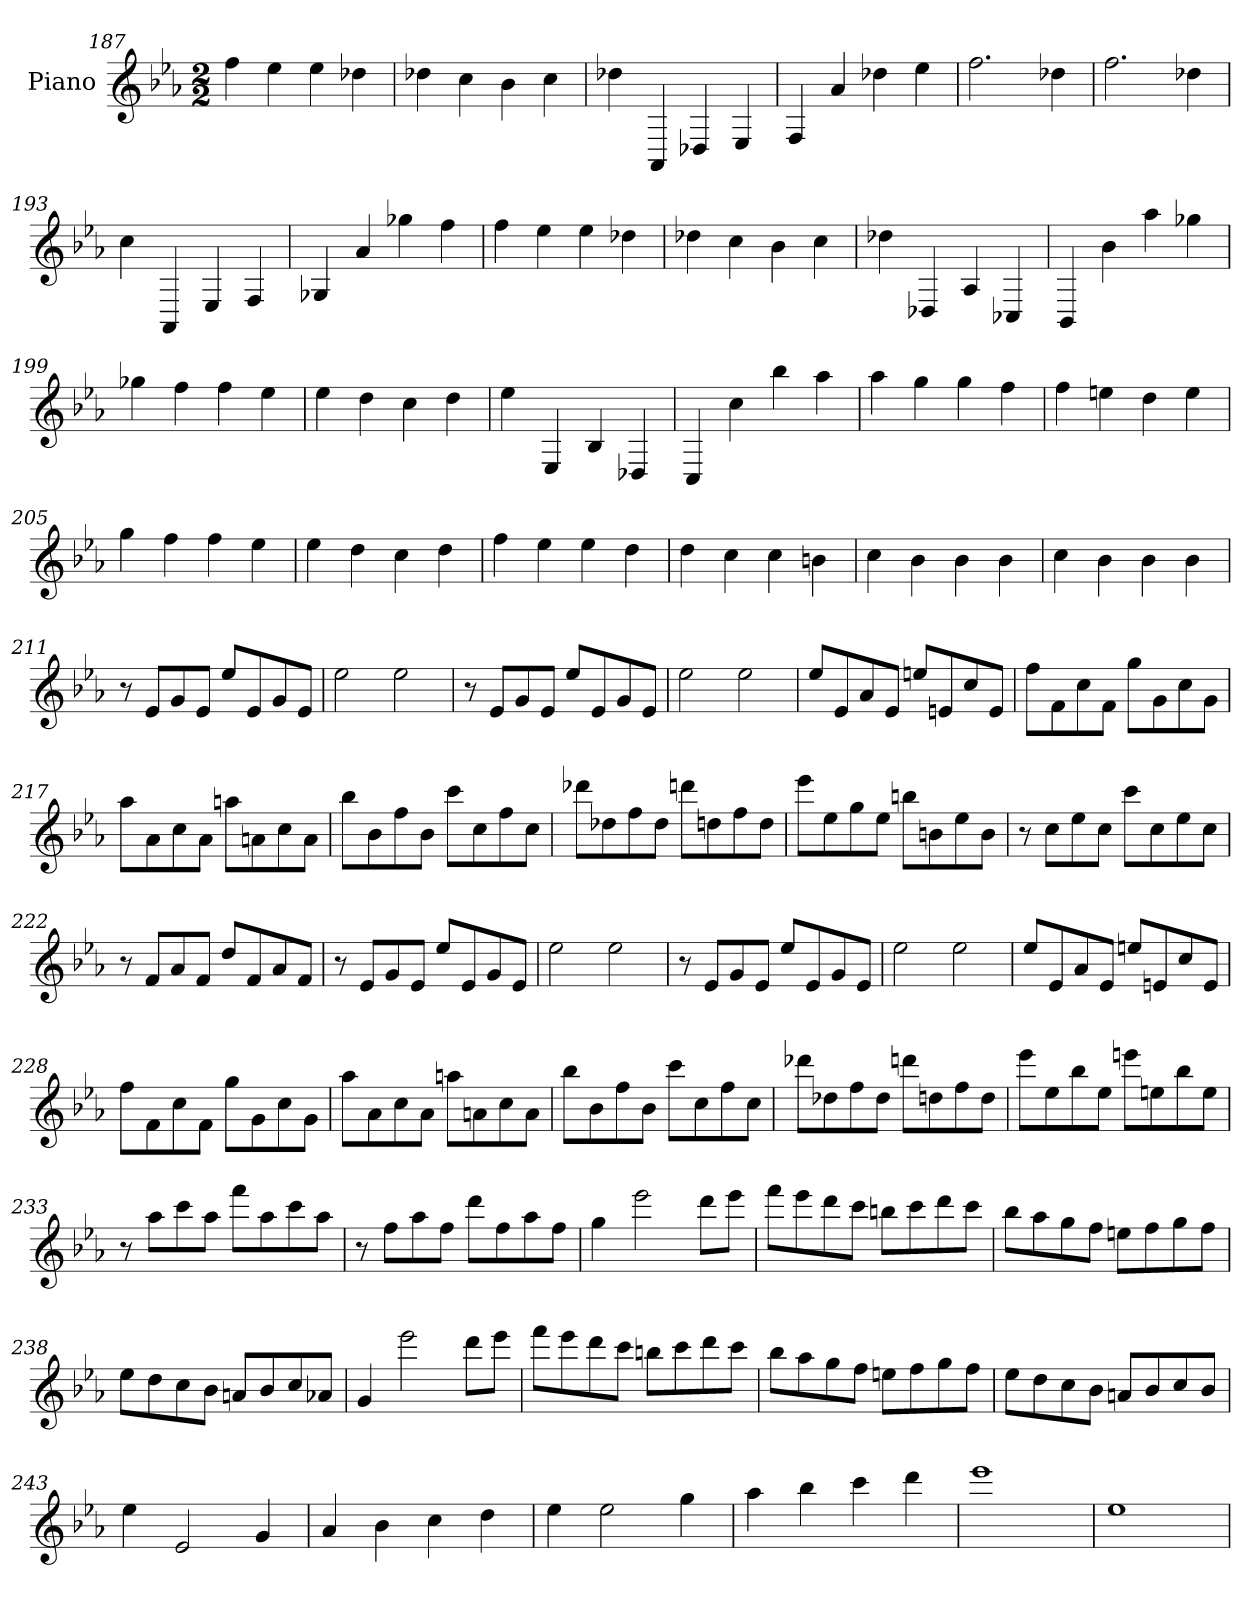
**kern
*part1
*staff1
*I"Piano
*I'Pno
*clefG2
*k[b-e-a-]
*c:
*M2/2
=187
4ff
4ee-
4ee-
4dd-X
=188
4dd-X
4cc
4b-
4cc
=189
4dd-X
4AA-
4D-X
4E-
=190
4F
4a-
4dd-X
4ee-
=191
2.ff
4dd-X
=192
2.ff
4dd-X
=193
4cc
4AA-
4E-
4F
=194
4G-X
4a-
4gg-X
4ff
=195
4ff
4ee-
4ee-
4dd-X
=196
4dd-X
4cc
4b-
4cc
=197
4dd-X
4D-X
4A-
4C-X
=198
4BB-
4b-
4aa-
4gg-X
=199
4gg-X
4ff
4ff
4ee-
=200
4ee-
4dd
4cc
4dd
=201
4ee-
4E-
4B-
4D-X
=202
4C
4cc
4bb-
4aa-
=203
4aa-
4gg
4gg
4ff
=204
4ff
4een
4dd
4ee
=205
4gg
4ff
4ff
4ee-
=206
4ee-
4dd
4cc
4dd
=207
4ff
4ee-
4ee-
4dd
=208
4dd
4cc
4cc
4bn
=209
4cc
4b-
4b-
4b-
=210
4cc
4b-
4b-
4b-
=211
8r
8e-/L
8g/
8e-/J
8ee-/L
8e-/
8g/
8e-/J
=212
2ee-
2ee-
=213
8r
8e-/L
8g/
8e-/J
8ee-/L
8e-/
8g/
8e-/J
=214
2ee-
2ee-
=215
8ee-/L
8e-/
8a-/
8e-/J
8een/L
8en/
8cc/
8e/J
=216
8ff\L
8f\
8cc\
8f\J
8gg\L
8g\
8cc\
8g\J
=217
8aa-\L
8a-\
8cc\
8a-\J
8aan\L
8an\
8cc\
8a\J
=218
8bb-\L
8b-\
8ff\
8b-\J
8ccc\L
8cc\
8ff\
8cc\J
=219
8ddd-X\L
8dd-X\
8ff\
8dd-\J
8dddn\L
8ddn\
8ff\
8dd\J
=220
8eee-\L
8ee-\
8gg\
8ee-\J
8bbn\L
8bn\
8ee-\
8b\J
=221
8r
8cc\L
8ee-\
8cc\J
8ccc\L
8cc\
8ee-\
8cc\J
=222
8r
8f/L
8a-/
8f/J
8dd/L
8f/
8a-/
8f/J
=223
8r
8e-/L
8g/
8e-/J
8ee-/L
8e-/
8g/
8e-/J
=224
2ee-
2ee-
=225
8r
8e-/L
8g/
8e-/J
8ee-/L
8e-/
8g/
8e-/J
=226
2ee-
2ee-
=227
8ee-/L
8e-/
8a-/
8e-/J
8een/L
8en/
8cc/
8e/J
=228
8ff\L
8f\
8cc\
8f\J
8gg\L
8g\
8cc\
8g\J
=229
8aa-\L
8a-\
8cc\
8a-\J
8aan\L
8an\
8cc\
8a\J
=230
8bb-\L
8b-\
8ff\
8b-\J
8ccc\L
8cc\
8ff\
8cc\J
=231
8ddd-X\L
8dd-X\
8ff\
8dd-\J
8dddn\L
8ddn\
8ff\
8dd\J
=232
8eee-\L
8ee-\
8bb-\
8ee-\J
8eeen\L
8een\
8bb-\
8ee\J
=233
8r
8aa-\L
8ccc\
8aa-\J
8fff\L
8aa-\
8ccc\
8aa-\J
=234
8r
8ff\L
8aa-\
8ff\J
8ddd\L
8ff\
8aa-\
8ff\J
=235
4gg
2eee-
8ddd\L
8eee-\J
=236
8fff\L
8eee-\
8ddd\
8ccc\J
8bbn\L
8ccc\
8ddd\
8ccc\J
=237
8bb-\L
8aa-\
8gg\
8ff\J
8een\L
8ff\
8gg\
8ff\J
=238
8ee-\L
8dd\
8cc\
8b-\J
8an/L
8b-/
8cc/
8a-X/J
=239
4g
2eee-
8ddd\L
8eee-\J
=240
8fff\L
8eee-\
8ddd\
8ccc\J
8bbn\L
8ccc\
8ddd\
8ccc\J
=241
8bb-\L
8aa-\
8gg\
8ff\J
8een\L
8ff\
8gg\
8ff\J
=242
8ee-\L
8dd\
8cc\
8b-\J
8an/L
8b-/
8cc/
8b-/J
=243
4ee-
2e-
4g
=244
4a-
4b-
4cc
4dd
=245
4ee-
2ee-
4gg
=246
4aa-
4bb-
4ccc
4ddd
=247
1eee-
=248
1ee-
=
*-
